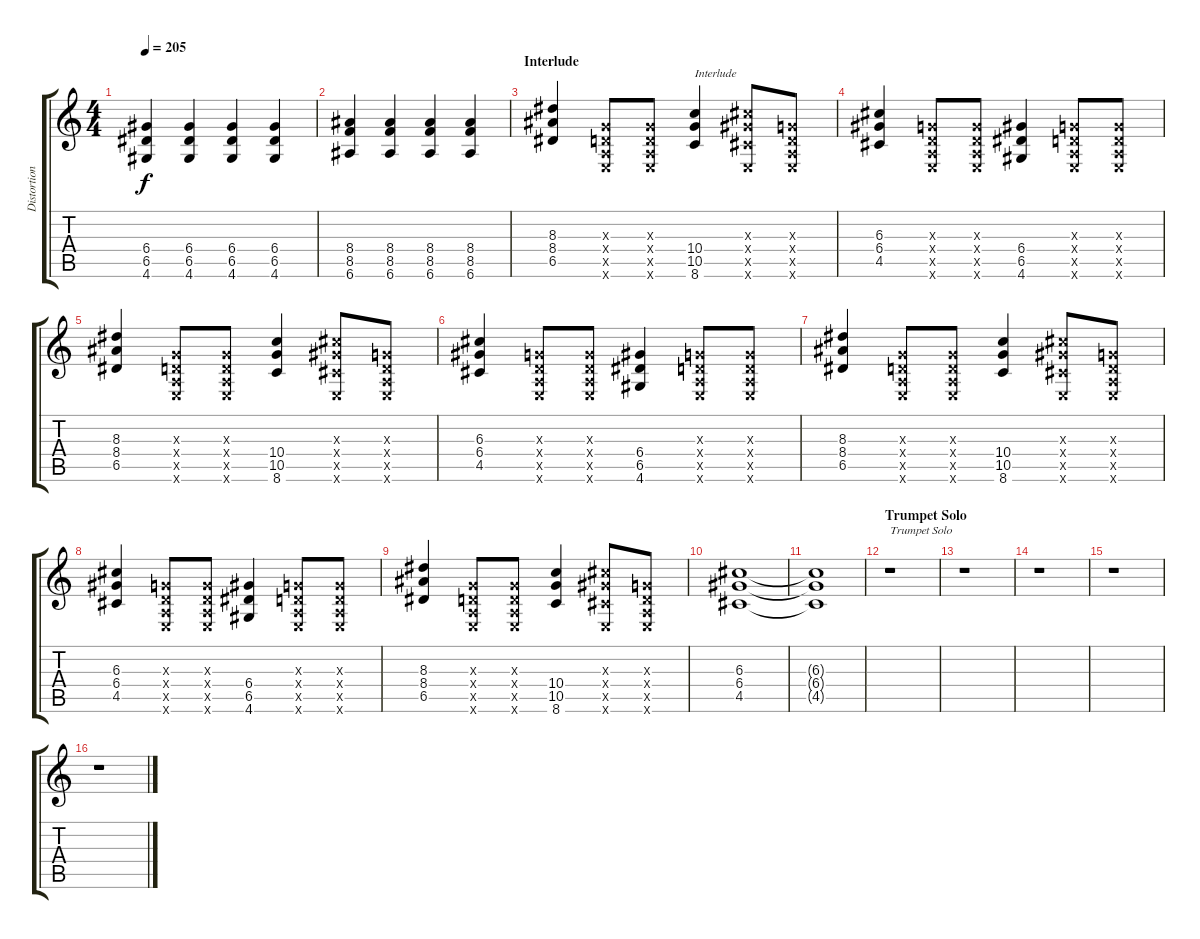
\track ("Distortion Guitar" "Distortion") {instrument distortionguitar}
\staff {score tabs}
\tuning (E4 B3 G3 D3 A2 E2) {hide}
\ts (4 4)
\tempo 205
\clef g2
\ks c
(6.4 6.5 4.6).4{dy f} (6.4 6.5 4.6).4 (6.4 6.5 4.6).4 (6.4 6.5 4.6).4 |
(8.4 8.5 6.6).4 (8.4 8.5 6.6).4 (8.4 8.5 6.6).4 (8.4 8.5 6.6).4 |
\section ("" "Interlude")
(8.3 8.4 6.5).4 (0.3{x} 0.4{x} 0.5{x} 0.6{x}).8 (0.3{x} 0.4{x} 0.5{x} 0.6{x}).8 (10.4 10.5 8.6).4{txt "Interlude"} (6.3{x} 6.4{x} 4.5{x} 0.6{x}).8 (0.3{x} 0.4{x} 0.5{x} 0.6{x}).8 |
(6.3 6.4 4.5).4 (0.3{x} 0.4{x} 0.5{x} 0.6{x}).8 (0.3{x} 0.4{x} 0.5{x} 0.6{x}).8 (6.4 6.5 4.6).4 (0.3{x} 0.4{x} 0.5{x} 0.6{x}).8 (0.3{x} 0.4{x} 0.5{x} 0.6{x}).8 |
(8.3 8.4 6.5).4 (0.3{x} 0.4{x} 0.5{x} 0.6{x}).8 (0.3{x} 0.4{x} 0.5{x} 0.6{x}).8 (10.4 10.5 8.6).4 (6.3{x} 6.4{x} 4.5{x} 0.6{x}).8 (0.3{x} 0.4{x} 0.5{x} 0.6{x}).8 |
(6.3 6.4 4.5).4 (0.3{x} 0.4{x} 0.5{x} 0.6{x}).8 (0.3{x} 0.4{x} 0.5{x} 0.6{x}).8 (6.4 6.5 4.6).4 (0.3{x} 0.4{x} 0.5{x} 0.6{x}).8 (0.3{x} 0.4{x} 0.5{x} 0.6{x}).8 |
(8.3 8.4 6.5).4 (0.3{x} 0.4{x} 0.5{x} 0.6{x}).8 (0.3{x} 0.4{x} 0.5{x} 0.6{x}).8 (10.4 10.5 8.6).4 (6.3{x} 6.4{x} 4.5{x} 0.6{x}).8 (0.3{x} 0.4{x} 0.5{x} 0.6{x}).8 |
(6.3 6.4 4.5).4 (0.3{x} 0.4{x} 0.5{x} 0.6{x}).8 (0.3{x} 0.4{x} 0.5{x} 0.6{x}).8 (6.4 6.5 4.6).4 (0.3{x} 0.4{x} 0.5{x} 0.6{x}).8 (0.3{x} 0.4{x} 0.5{x} 0.6{x}).8 |
(8.3 8.4 6.5).4 (0.3{x} 0.4{x} 0.5{x} 0.6{x}).8 (0.3{x} 0.4{x} 0.5{x} 0.6{x}).8 (10.4 10.5 8.6).4 (6.3{x} 6.4{x} 4.5{x} 0.6{x}).8 (0.3{x} 0.4{x} 0.5{x} 0.6{x}).8 |
(6.3 6.4 4.5).1 |
(6.3{t} 6.4{t} 4.5{t}).1 |
\section ("" "Trumpet Solo")
r.1{txt "Trumpet Solo"} |
r.1 |
r.1 |
r.1 |
r.1
